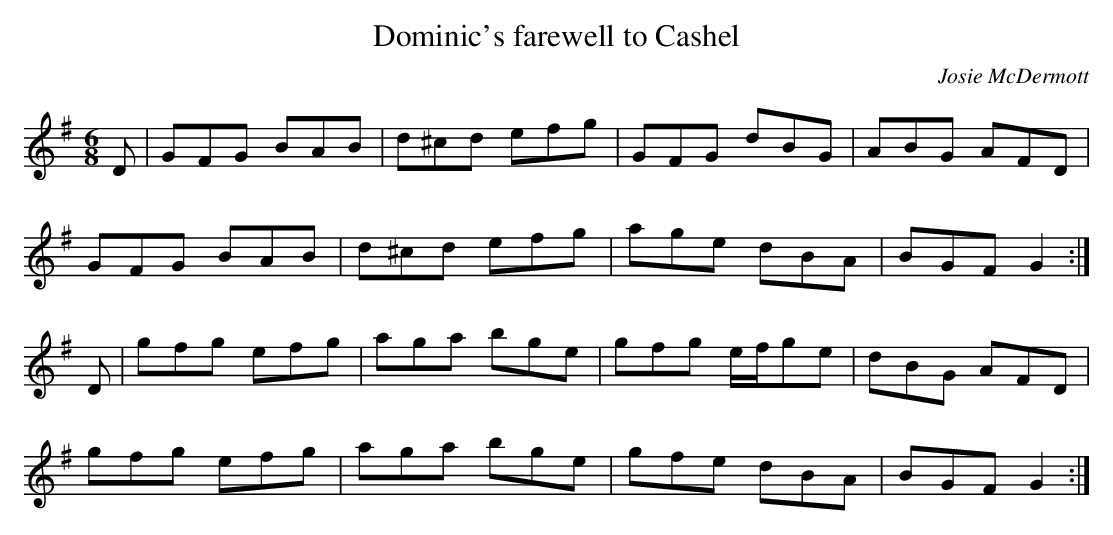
X:1
T:Dominic's farewell to Cashel
C:Josie McDermott
M:6/8
L:1/8
K:G
D|GFG BAB|d^cd efg|GFG dBG|ABG AFD|
GFG BAB|d^cd efg|age dBA|BGF G2:|
D|gfg efg|aga bge|gfg e/f/ge|dBG AFD|
gfg efg|aga bge|gfe dBA|BGF G2:|
